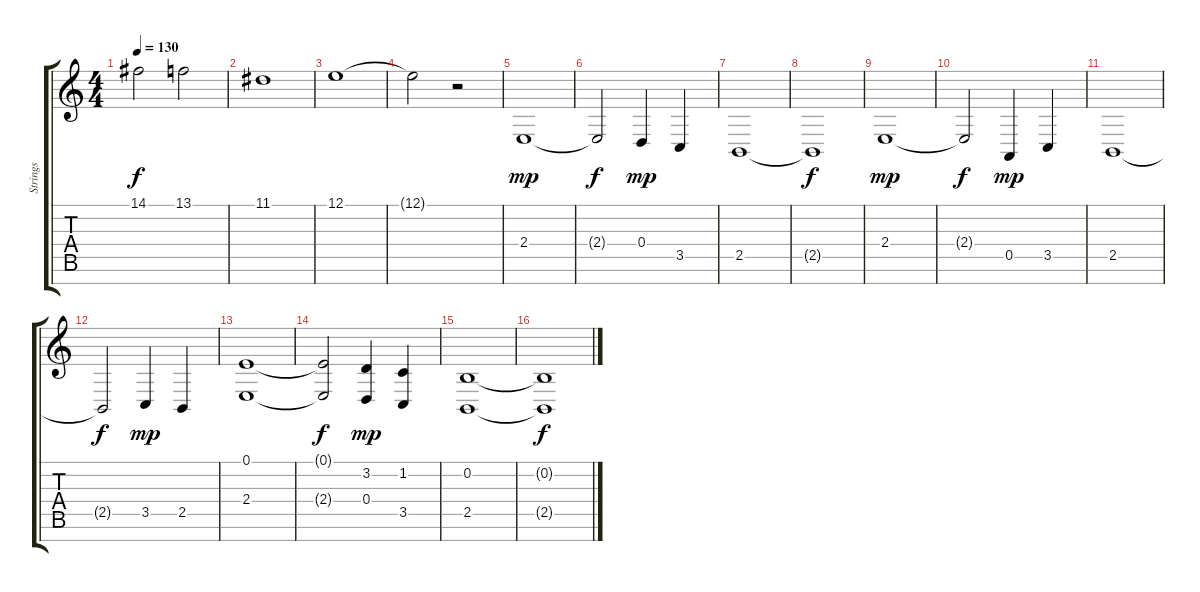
\track ("Strings" "Strings") {instrument stringensemble1}
\staff {score tabs}
\tuning (E4 B3 G3 D3 A2 E2 B1) {hide}
\ts (4 4)
\tempo 130
\clef g2
\ks c
14.1.2{dy f} 13.1.2 |
11.1.1 |
12.1.1 |
12.1{t}.2 r.2 |
2.4.1{dy mp volume 13} |
2.4{t}.2{dy f} 0.4.4{dy mp} 3.5.4 |
2.5.1 |
2.5{t}.1{dy f} |
2.4.1{dy mp} |
2.4{t}.2{dy f} 0.5.4{dy mp} 3.5.4 |
2.5.1 |
2.5{t}.2{dy f} 3.5.4{dy mp} 2.5.4 |
(0.1 2.4).1 |
(0.1{t} 2.4{t}).2{dy f} (3.2 0.4).4{dy mp} (1.2 3.5).4 |
(0.2 2.5).1 |
(0.2{t} 2.5{t}).1{dy f}
